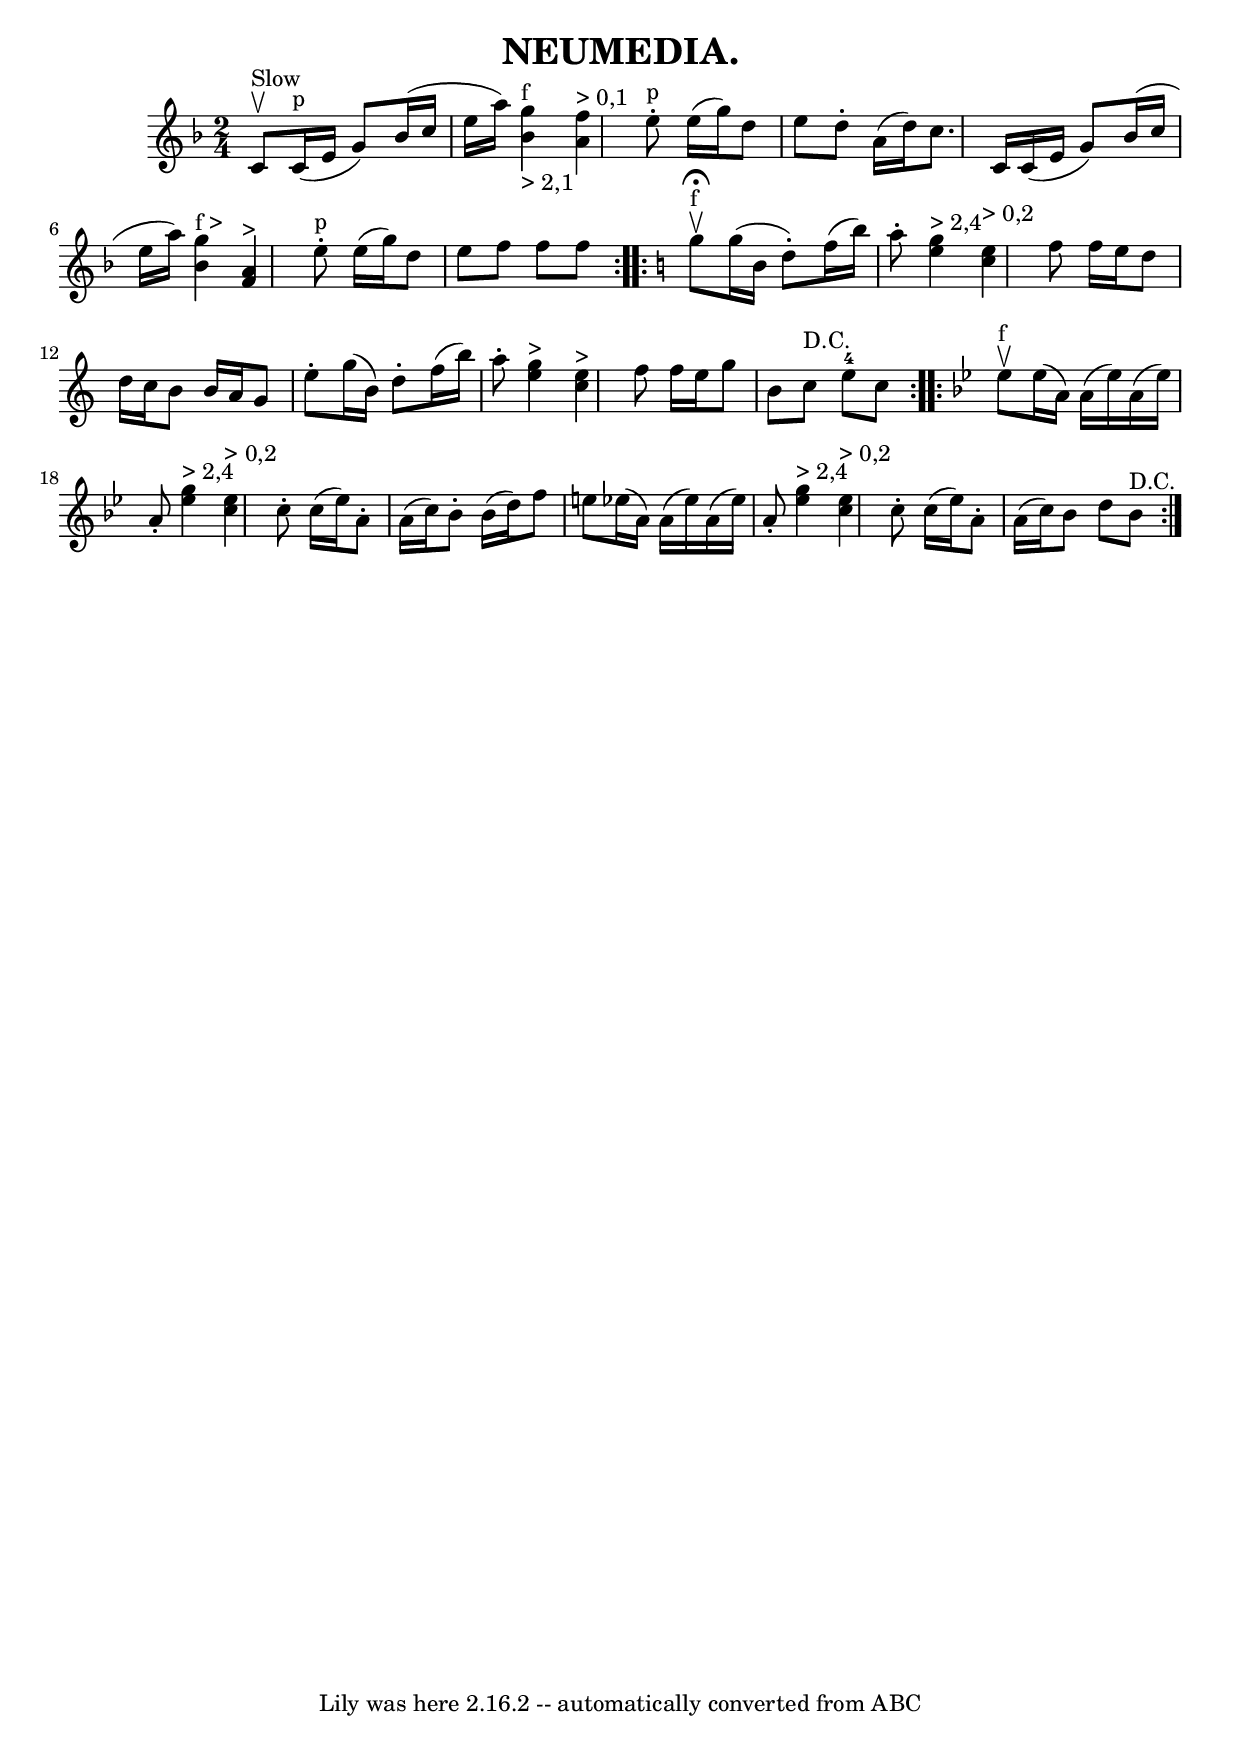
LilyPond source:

\version "2.7.40"
\include "Mammoth.ily"
\header {
	crossRefNumber = "21"
	footnotes = ""
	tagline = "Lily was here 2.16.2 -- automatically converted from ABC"
	title = "NEUMEDIA."
}
voicedefault =  {


\repeat volta 2 {
\time 2/4 
\key f \major c'8^"Slow"^\upbow |
 c'16^"p"(e'16   
 g'8) bes'16 (c''16 e''16 a''16)   |
 << g''4 
_"> 2,1"^"f" bes'4   >>   << f''4^"> 0,1" a'4   >> |
 e''8 
^"p"-. e''16 (g''16) d''8 e''8  |
 d''8 -. a'16 (
d''16) c''8. c'16  |
 c'16 (e'16 g'8) bes'16 (
c''16 e''16 a''16) |
   << g''4^"f >" bes'4   >>   << f'4 
^">" a'4   >> |
 e''8^"p"-. e''16 (g''16) d''8 e''8  
|
 f''8 f''8 f''8    }   
\key c \major   \repeat volta 2 {     
g''8^"f"^\fermata^\upbow |
 g''16 (b'16 d''8 -.) f''16 (
b''16) a''8 -. |
 << g''4^"> 2,4" e''4   >>   << e''4 
^"> 0,2" c''4   >> |
 f''8 f''16 e''16 d''8 d''16    
c''16  |
 b'8 b'16 a'16 g'8 e''8 -. |
 g''16 (
b'16) d''8 -. f''16 (b''16) a''8 -. |
 << g''4^">"   
e''4   >>   << e''4^">" c''4   >> |
 f''8 f''16 e''16    
g''8 b'8  |
 c''8^"D.C." e''8-4 c''8    }   
\key bes \major  
 \repeat volta 2 { ees''8^"f"^\upbow |
 ees''16 (a'16)   
a'16 (ees''16) a'16 (ees''16) a'8 -. |
 << ees''4 
^"> 2,4" g''4   >>   << ees''4^"> 0,2" c''4   >> |
 c''8 -.   
c''16 (ees''16) a'8 -. a'16 (c''16) |
 bes'8 -.   
bes'16 (d''16) f''8 e''8  |
 ees''!16 (a'16) a'16 
(ees''16) a'16 (ees''16) a'8 -. |
 << ees''4^"> 2,4"   
g''4   >>   << ees''4^"> 0,2" c''4   >> |
 c''8 -. c''16 (
ees''16) a'8 -. a'16 (c''16) |
 bes'8 d''8 bes'8 
^"D.C." }   
}

\score{
    <<

	\context Staff="default"
	{
	    \voicedefault 
	}

    >>
	\layout {
	}
	\midi {}
}
